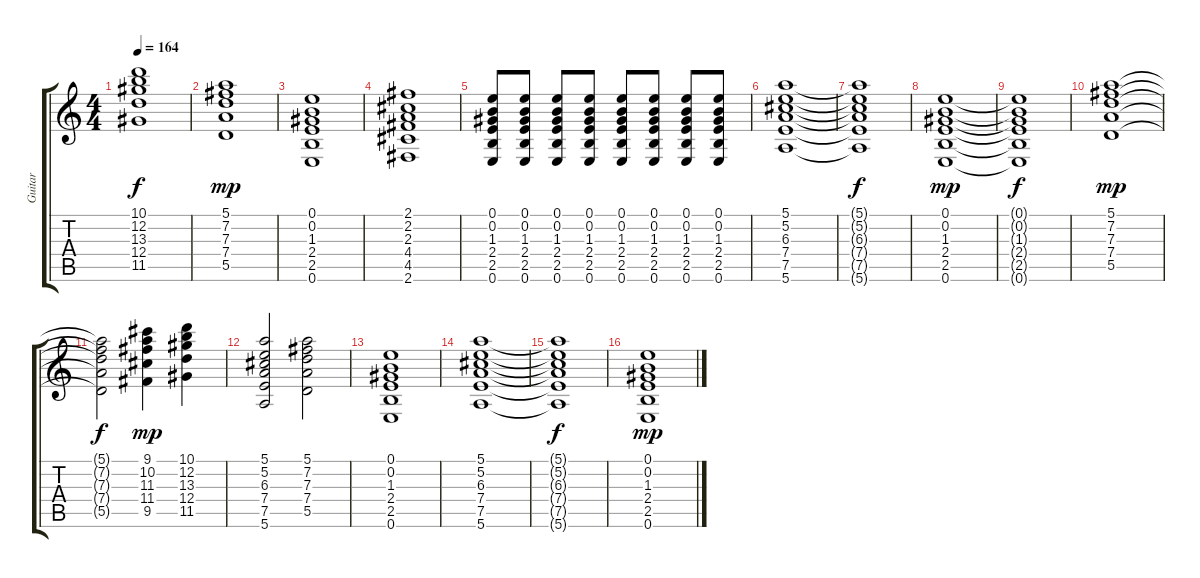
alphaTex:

\track ("Guitar" "Guitar") {instrument distortionguitar}
\staff {score tabs}
\tuning (E4 B3 G3 D3 A2 E2) {hide}
\ts (4 4)
\tempo 164
\clef g2
\ks c
(10.1{t} 12.2{t} 13.3{t} 12.4{t} 11.5{t}).1{dy f} |
(5.1 7.2 7.3 7.4 5.5).1{dy mp} |
(0.1 0.2 1.3 2.4 2.5 0.6).1 |
(2.1 2.2 2.3 4.4 4.5 2.6).1 |
(0.1 0.2 1.3 2.4 2.5 0.6).8 (0.1 0.2 1.3 2.4 2.5 0.6).8 (0.1 0.2 1.3 2.4 2.5 0.6).8 (0.1 0.2 1.3 2.4 2.5 0.6).8 (0.1 0.2 1.3 2.4 2.5 0.6).8 (0.1 0.2 1.3 2.4 2.5 0.6).8 (0.1 0.2 1.3 2.4 2.5 0.6).8 (0.1 0.2 1.3 2.4 2.5 0.6).8 |
(5.1 5.2 6.3 7.4 7.5 5.6).1 |
(5.1{t} 5.2{t} 6.3{t} 7.4{t} 7.5{t} 5.6{t}).1{dy f} |
(0.1 0.2 1.3 2.4 2.5 0.6).1{dy mp} |
(0.1{t} 0.2{t} 1.3{t} 2.4{t} 2.5{t} 0.6{t}).1{dy f} |
(5.1 7.2 7.3 7.4 5.5).1{dy mp} |
(5.1{t} 7.2{t} 7.3{t} 7.4{t} 5.5{t}).2{dy f} (9.1 10.2 11.3 11.4 9.5).4{dy mp} (10.1 12.2 13.3 12.4 11.5).4 |
(5.1 5.2 6.3 7.4 7.5 5.6).2 (5.1 7.2 7.3 7.4 5.5).2 |
(0.1 0.2 1.3 2.4 2.5 0.6).1 |
(5.1 5.2 6.3 7.4 7.5 5.6).1 |
(5.1{t} 5.2{t} 6.3{t} 7.4{t} 7.5{t} 5.6{t}).1{dy f} |
(0.1 0.2 1.3 2.4 2.5 0.6).1{dy mp}
